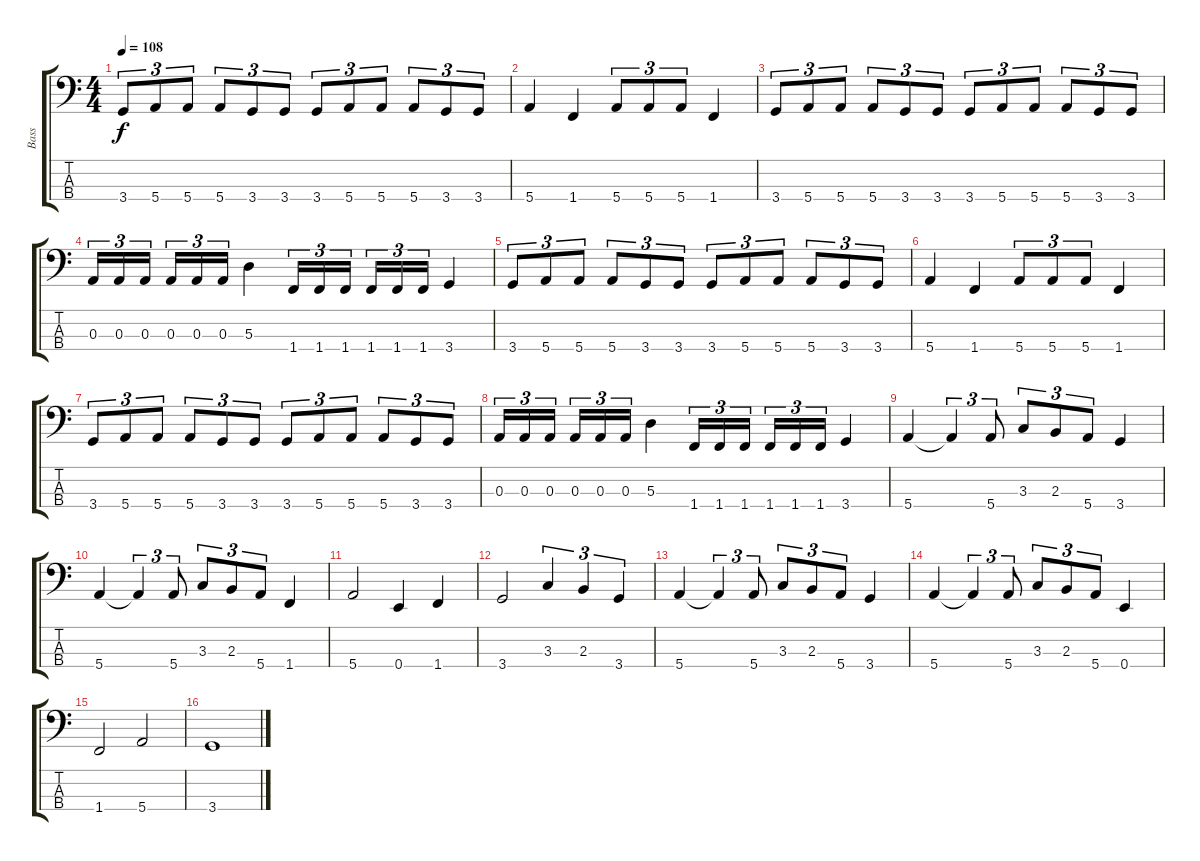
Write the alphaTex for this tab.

\track ("Bass" "Bass") {instrument electricbassfinger}
\staff {score tabs}
\tuning (G2 D2 A1 E1) {hide}
\ts (4 4)
\tempo 108
\clef f4
\ks c
3.4.8{tu (3 2) dy f} 5.4.8{tu (3 2)} 5.4.8{tu (3 2)} 5.4.8{tu (3 2)} 3.4.8{tu (3 2)} 3.4.8{tu (3 2)} 3.4.8{tu (3 2)} 5.4.8{tu (3 2)} 5.4.8{tu (3 2)} 5.4.8{tu (3 2)} 3.4.8{tu (3 2)} 3.4.8{tu (3 2)} |
5.4.4 1.4.4 5.4.8{tu (3 2)} 5.4.8{tu (3 2)} 5.4.8{tu (3 2)} 1.4.4 |
3.4.8{tu (3 2)} 5.4.8{tu (3 2)} 5.4.8{tu (3 2)} 5.4.8{tu (3 2)} 3.4.8{tu (3 2)} 3.4.8{tu (3 2)} 3.4.8{tu (3 2)} 5.4.8{tu (3 2)} 5.4.8{tu (3 2)} 5.4.8{tu (3 2)} 3.4.8{tu (3 2)} 3.4.8{tu (3 2)} |
0.3.16{tu (3 2)} 0.3.16{tu (3 2)} 0.3.16{tu (3 2) beam splitsecondary} 0.3.16{tu (3 2)} 0.3.16{tu (3 2)} 0.3.16{tu (3 2)} 5.3.4 1.4.16{tu (3 2)} 1.4.16{tu (3 2)} 1.4.16{tu (3 2) beam splitsecondary} 1.4.16{tu (3 2)} 1.4.16{tu (3 2)} 1.4.16{tu (3 2)} 3.4.4 |
3.4.8{tu (3 2)} 5.4.8{tu (3 2)} 5.4.8{tu (3 2)} 5.4.8{tu (3 2)} 3.4.8{tu (3 2)} 3.4.8{tu (3 2)} 3.4.8{tu (3 2)} 5.4.8{tu (3 2)} 5.4.8{tu (3 2)} 5.4.8{tu (3 2)} 3.4.8{tu (3 2)} 3.4.8{tu (3 2)} |
5.4.4 1.4.4 5.4.8{tu (3 2)} 5.4.8{tu (3 2)} 5.4.8{tu (3 2)} 1.4.4 |
3.4.8{tu (3 2)} 5.4.8{tu (3 2)} 5.4.8{tu (3 2)} 5.4.8{tu (3 2)} 3.4.8{tu (3 2)} 3.4.8{tu (3 2)} 3.4.8{tu (3 2)} 5.4.8{tu (3 2)} 5.4.8{tu (3 2)} 5.4.8{tu (3 2)} 3.4.8{tu (3 2)} 3.4.8{tu (3 2)} |
0.3.16{tu (3 2)} 0.3.16{tu (3 2)} 0.3.16{tu (3 2) beam splitsecondary} 0.3.16{tu (3 2)} 0.3.16{tu (3 2)} 0.3.16{tu (3 2)} 5.3.4 1.4.16{tu (3 2)} 1.4.16{tu (3 2)} 1.4.16{tu (3 2) beam splitsecondary} 1.4.16{tu (3 2)} 1.4.16{tu (3 2)} 1.4.16{tu (3 2)} 3.4.4 |
5.4.4 5.4{t}.4{tu (3 2)} 5.4.8{tu (3 2)} 3.3.8{tu (3 2)} 2.3.8{tu (3 2)} 5.4.8{tu (3 2)} 3.4.4 |
5.4.4 5.4{t}.4{tu (3 2)} 5.4.8{tu (3 2)} 3.3.8{tu (3 2)} 2.3.8{tu (3 2)} 5.4.8{tu (3 2)} 1.4.4 |
5.4.2 0.4.4 1.4.4 |
3.4.2 3.3.4{tu (3 2)} 2.3.4{tu (3 2)} 3.4.4{tu (3 2)} |
5.4.4 5.4{t}.4{tu (3 2)} 5.4.8{tu (3 2)} 3.3.8{tu (3 2)} 2.3.8{tu (3 2)} 5.4.8{tu (3 2)} 3.4.4 |
5.4.4 5.4{t}.4{tu (3 2)} 5.4.8{tu (3 2)} 3.3.8{tu (3 2)} 2.3.8{tu (3 2)} 5.4.8{tu (3 2)} 0.4.4 |
1.4.2 5.4.2 |
3.4.1
